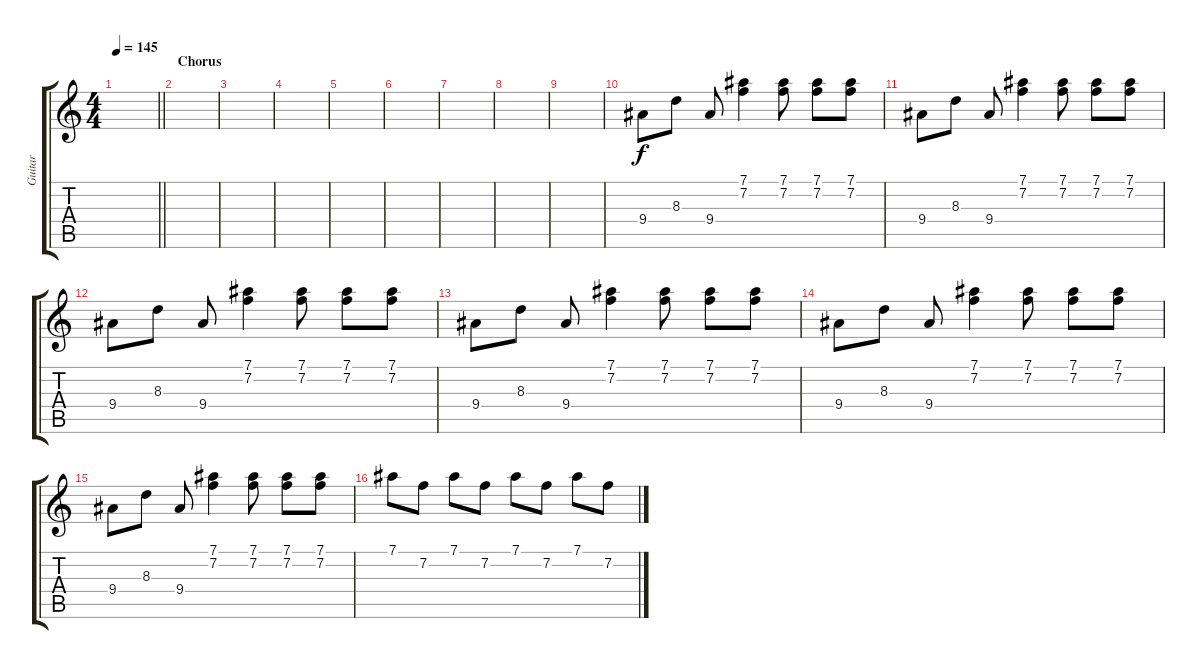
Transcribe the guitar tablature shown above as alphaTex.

\track ("Guitar" "Guitar") {instrument distortionguitar}
\staff {score tabs}
\tuning (Eb4 Bb3 Gb3 Db3 Ab2 Eb2) {hide}
\ts (4 4)
\tempo 145
\clef g2
\barLineRight lightlight
\ks c
|
\section ("" "Chorus")
|
|
|
|
|
|
|
|
9.4.8 8.3.8 9.4.8 (7.1 7.2).4 (7.1 7.2).8 (7.1 7.2).8 (7.1 7.2).8 |
9.4.8 8.3.8 9.4.8 (7.1 7.2).4 (7.1 7.2).8 (7.1 7.2).8 (7.1 7.2).8 |
9.4.8 8.3.8 9.4.8 (7.1 7.2).4 (7.1 7.2).8 (7.1 7.2).8 (7.1 7.2).8 |
9.4.8 8.3.8 9.4.8 (7.1 7.2).4 (7.1 7.2).8 (7.1 7.2).8 (7.1 7.2).8 |
9.4.8 8.3.8 9.4.8 (7.1 7.2).4 (7.1 7.2).8 (7.1 7.2).8 (7.1 7.2).8 |
9.4.8 8.3.8 9.4.8 (7.1 7.2).4 (7.1 7.2).8 (7.1 7.2).8 (7.1 7.2).8 |
7.1.8 7.2.8 7.1.8 7.2.8 7.1.8 7.2.8 7.1.8 7.2.8
